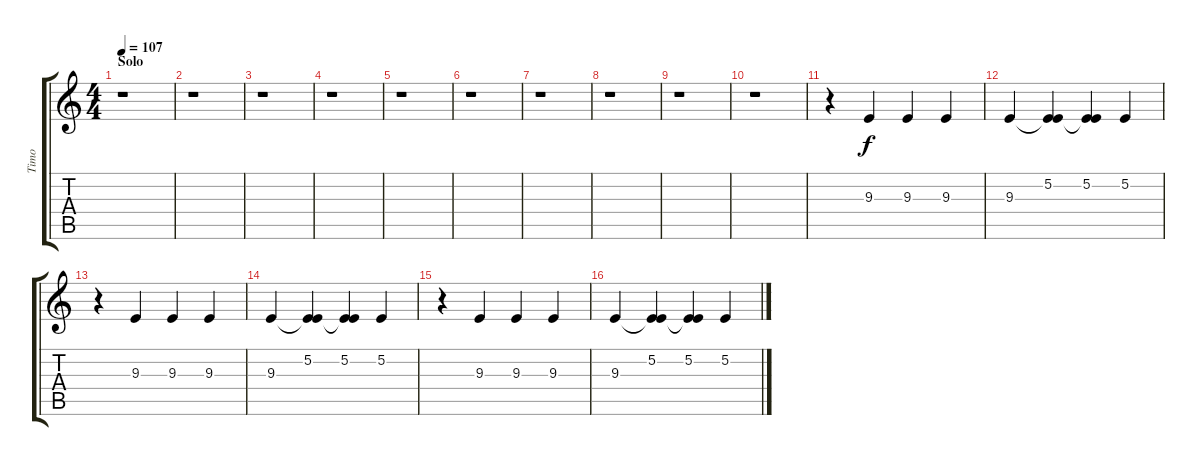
\track ("Timo" "Timo") {instrument reedorgan}
\staff {score tabs}
\tuning (E4 B3 G3 D3 A2 E2) {hide}
\ts (4 4)
\section ("" "Solo")
\tempo 107
\clef g2
\ks c
r.1{dy f} |
r.1 |
r.1 |
r.1 |
r.1 |
r.1 |
r.1 |
r.1 |
r.1 |
r.1 |
r.4 9.3.4 9.3.4 9.3.4 |
9.3.4 (5.2 9.3{t}).4 (5.2 9.3{t}).4 5.2.4 |
r.4 9.3.4 9.3.4 9.3.4 |
9.3.4 (5.2 9.3{t}).4 (5.2 9.3{t}).4 5.2.4 |
r.4 9.3.4 9.3.4 9.3.4 |
9.3.4 (5.2 9.3{t}).4 (5.2 9.3{t}).4 5.2.4
